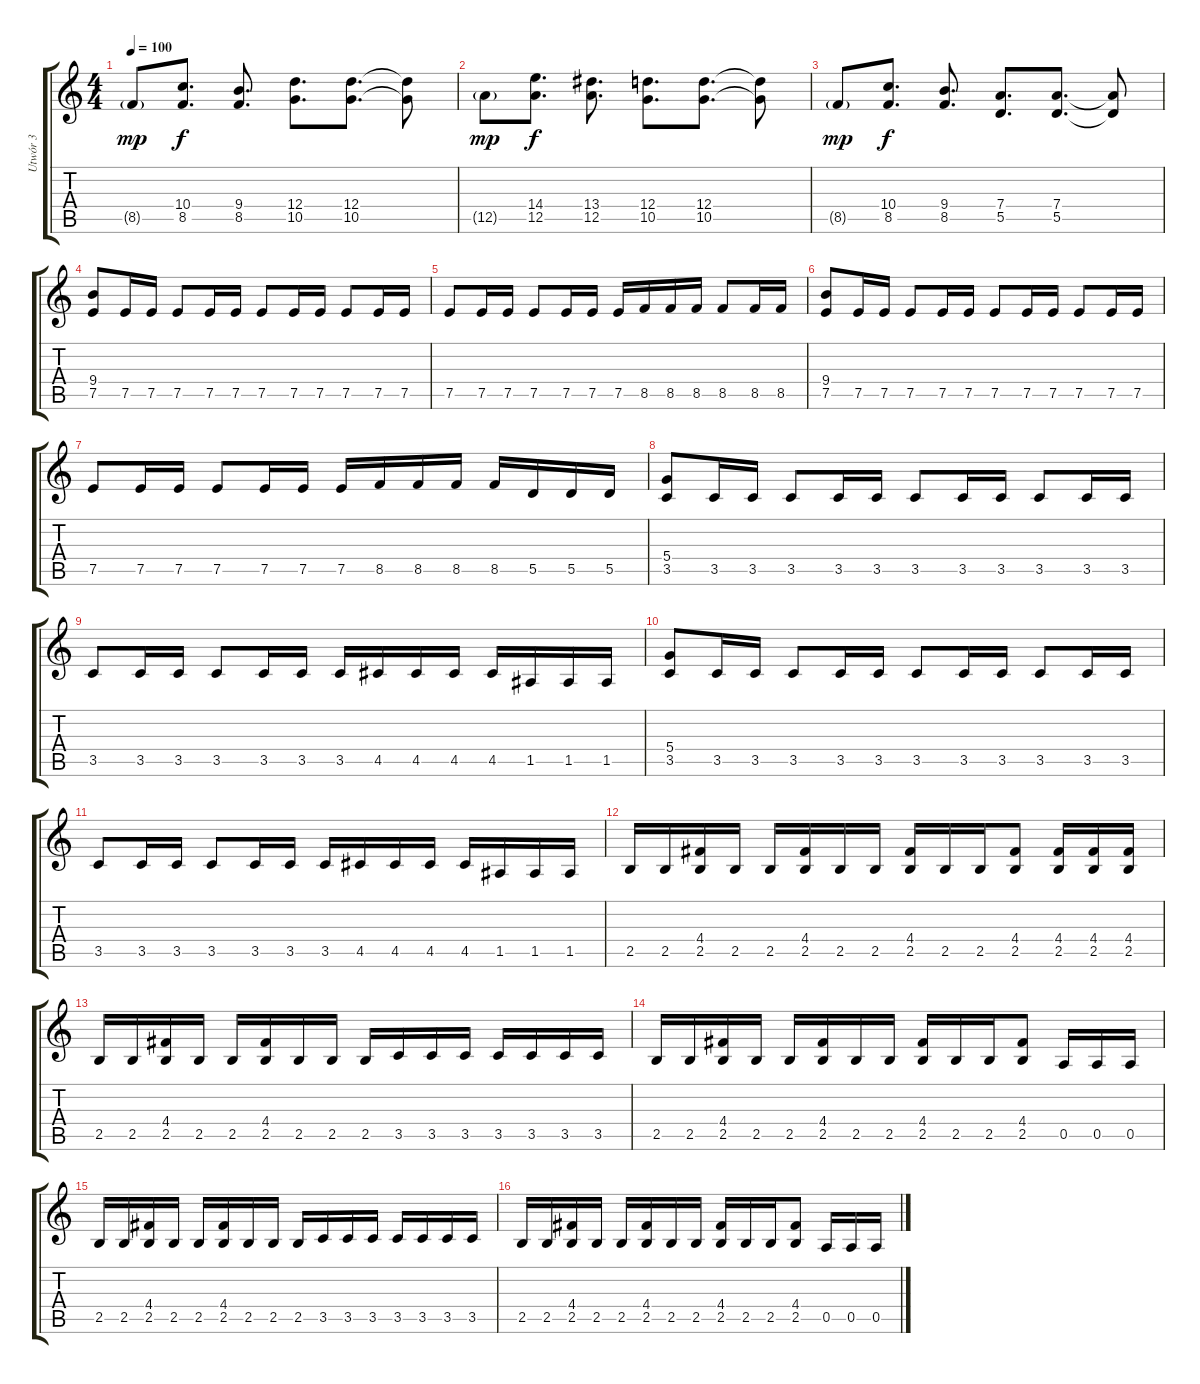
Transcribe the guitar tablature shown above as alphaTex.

\track ("Utwór 3" "Utwór 3") {instrument distortionguitar}
\staff {score tabs}
\tuning (E4 B3 G3 D3 A2 E2) {hide}
\ts (4 4)
\tempo 100
\clef g2
\ks c
8.5{g}.8{dy mp} (10.4 8.5).8{d dy f} (9.4 8.5).8{d} (12.4 10.5).8{d} (12.4 10.5).8{d} (12.4{t} 10.5{t}).8 |
12.5{g}.8{dy mp} (14.4 12.5).8{d dy f} (13.4 12.5).8{d} (12.4 10.5).8{d} (12.4 10.5).8{d} (12.4{t} 10.5{t}).8 |
8.5{g}.8{dy mp} (10.4 8.5).8{d dy f} (9.4 8.5).8{d} (7.4 5.5).8{d} (7.4 5.5).8{d} (7.4{t} 5.5{t}).8 |
(9.4 7.5).8 7.5.16 7.5.16 7.5.8 7.5.16 7.5.16 7.5.8 7.5.16 7.5.16 7.5.8 7.5.16 7.5.16 |
7.5.8 7.5.16 7.5.16 7.5.8 7.5.16 7.5.16 7.5.16 8.5.16 8.5.16 8.5.16 8.5.8 8.5.16 8.5.16 |
(9.4 7.5).8 7.5.16 7.5.16 7.5.8 7.5.16 7.5.16 7.5.8 7.5.16 7.5.16 7.5.8 7.5.16 7.5.16 |
7.5.8 7.5.16 7.5.16 7.5.8 7.5.16 7.5.16 7.5.16 8.5.16 8.5.16 8.5.16 8.5.16 5.5.16 5.5.16 5.5.16 |
(5.4 3.5).8 3.5.16 3.5.16 3.5.8 3.5.16 3.5.16 3.5.8 3.5.16 3.5.16 3.5.8 3.5.16 3.5.16 |
3.5.8 3.5.16 3.5.16 3.5.8 3.5.16 3.5.16 3.5.16 4.5.16 4.5.16 4.5.16 4.5.16 1.5.16 1.5.16 1.5.16 |
(5.4 3.5).8 3.5.16 3.5.16 3.5.8 3.5.16 3.5.16 3.5.8 3.5.16 3.5.16 3.5.8 3.5.16 3.5.16 |
3.5.8 3.5.16 3.5.16 3.5.8 3.5.16 3.5.16 3.5.16 4.5.16 4.5.16 4.5.16 4.5.16 1.5.16 1.5.16 1.5.16 |
2.5.16 2.5.16 (4.4 2.5).16 2.5.16 2.5.16 (4.4 2.5).16 2.5.16 2.5.16 (4.4 2.5).16 2.5.16 2.5.16 (4.4 2.5).8 (4.4 2.5).16 (4.4 2.5).16 (4.4 2.5).16 |
2.5.16 2.5.16 (4.4 2.5).16 2.5.16 2.5.16 (4.4 2.5).16 2.5.16 2.5.16 2.5.16 3.5.16 3.5.16 3.5.16 3.5.16 3.5.16 3.5.16 3.5.16 |
2.5.16 2.5.16 (4.4 2.5).16 2.5.16 2.5.16 (4.4 2.5).16 2.5.16 2.5.16 (4.4 2.5).16 2.5.16 2.5.16 (4.4 2.5).8 0.5.16 0.5.16 0.5.16 |
2.5.16 2.5.16 (4.4 2.5).16 2.5.16 2.5.16 (4.4 2.5).16 2.5.16 2.5.16 2.5.16 3.5.16 3.5.16 3.5.16 3.5.16 3.5.16 3.5.16 3.5.16 |
2.5.16 2.5.16 (4.4 2.5).16 2.5.16 2.5.16 (4.4 2.5).16 2.5.16 2.5.16 (4.4 2.5).16 2.5.16 2.5.16 (4.4 2.5).8 0.5.16 0.5.16 0.5.16
